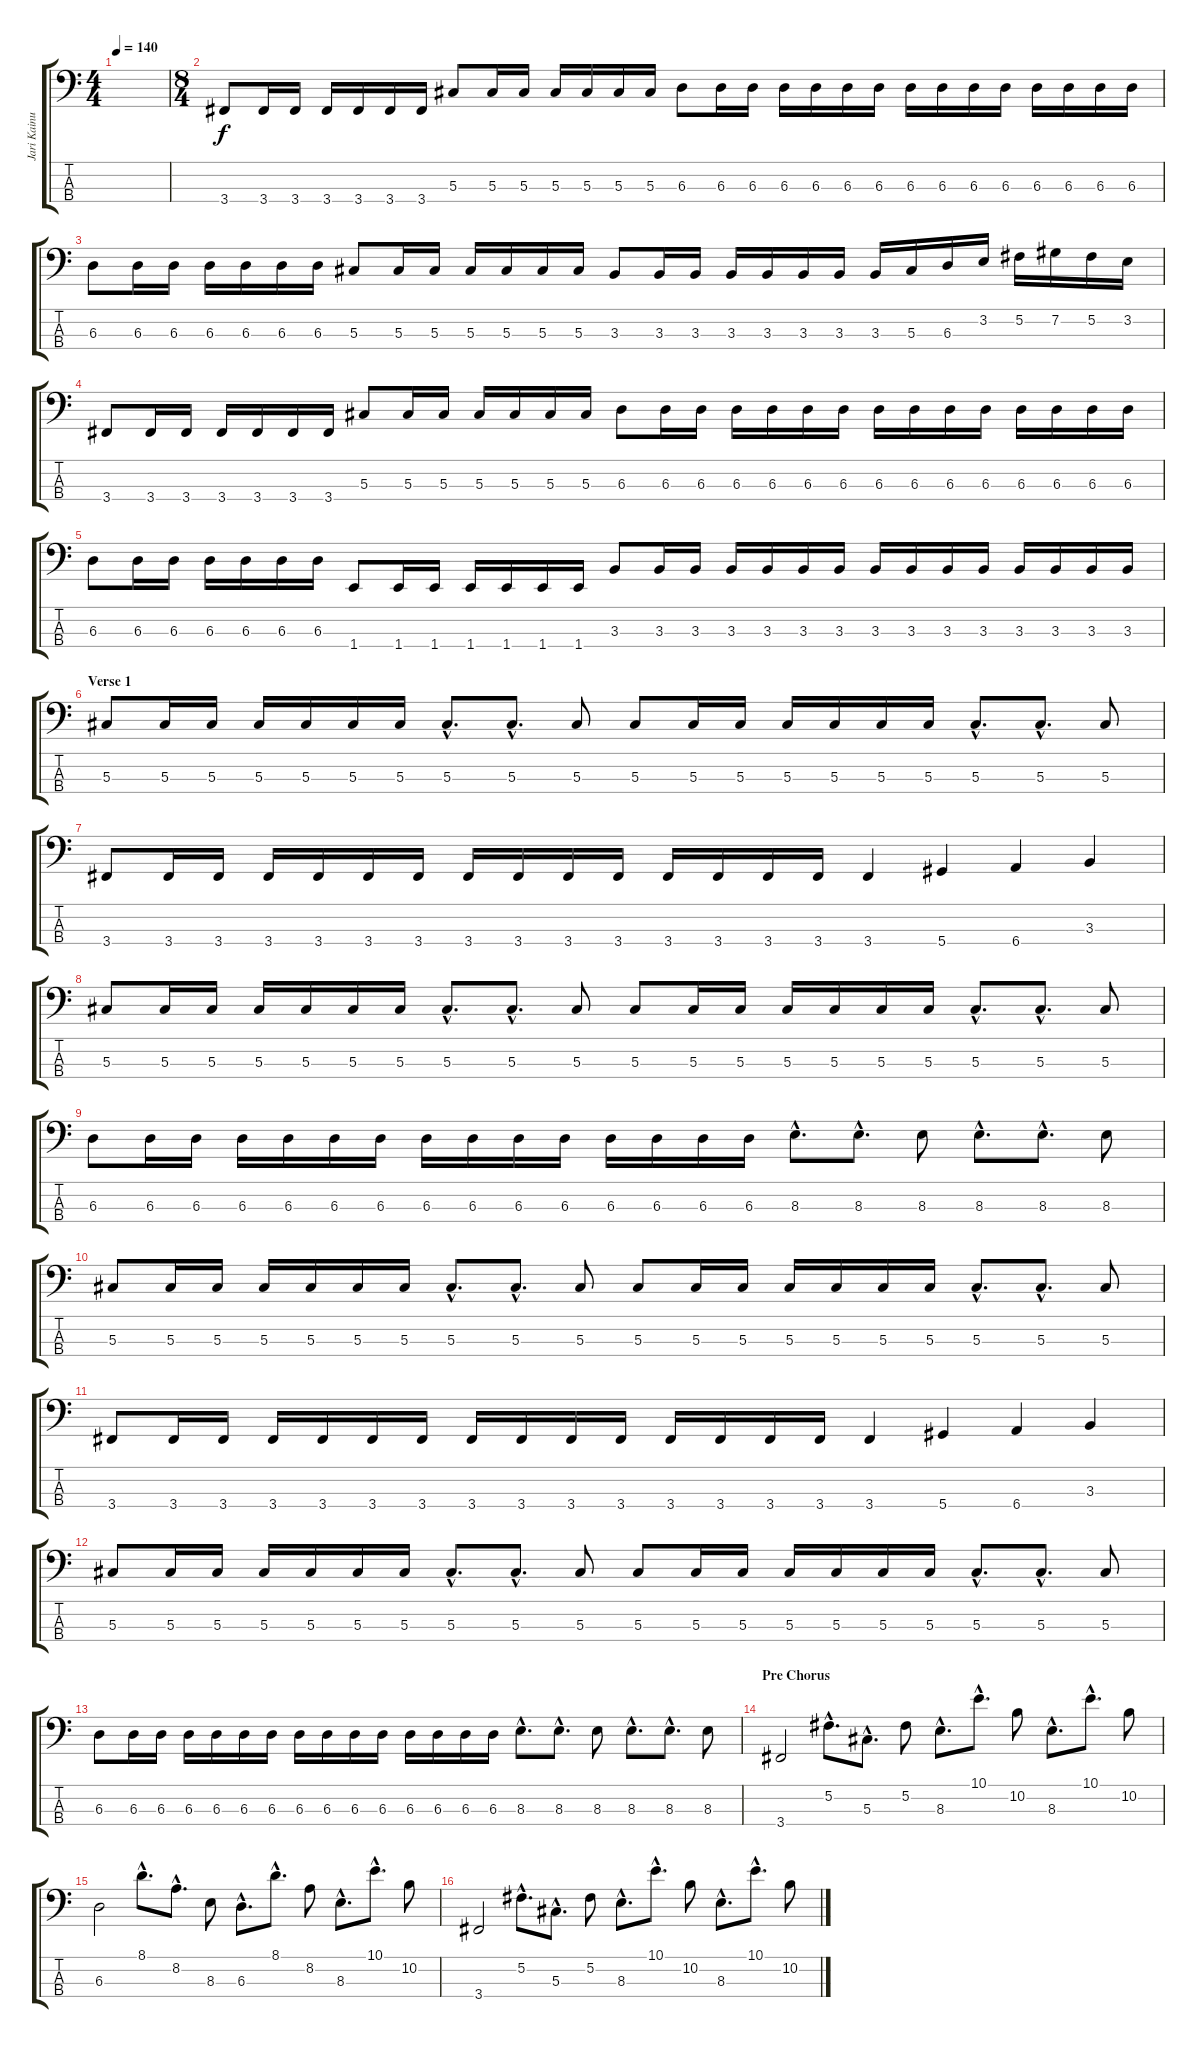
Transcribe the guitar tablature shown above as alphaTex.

\track ("Jari Kainulainen" "Jari Kainu") {instrument electricbassfinger}
\staff {score tabs}
\tuning (Gb2 Db2 Ab1 Eb1) {hide}
\ts (4 4)
\tempo 140
\clef f4
\ks c
|
\ts (8 4)
3.4.8 3.4.16 3.4.16 3.4.16 3.4.16 3.4.16 3.4.16 5.3.8 5.3.16 5.3.16 5.3.16 5.3.16 5.3.16 5.3.16 6.3.8 6.3.16 6.3.16 6.3.16 6.3.16 6.3.16 6.3.16 6.3.16 6.3.16 6.3.16 6.3.16 6.3.16 6.3.16 6.3.16 6.3.16 |
6.3.8 6.3.16 6.3.16 6.3.16 6.3.16 6.3.16 6.3.16 5.3.8 5.3.16 5.3.16 5.3.16 5.3.16 5.3.16 5.3.16 3.3.8 3.3.16 3.3.16 3.3.16 3.3.16 3.3.16 3.3.16 3.3.16 5.3.16 6.3.16 3.2.16 5.2.16 7.2.16 5.2.16 3.2.16 |
3.4.8 3.4.16 3.4.16 3.4.16 3.4.16 3.4.16 3.4.16 5.3.8 5.3.16 5.3.16 5.3.16 5.3.16 5.3.16 5.3.16 6.3.8 6.3.16 6.3.16 6.3.16 6.3.16 6.3.16 6.3.16 6.3.16 6.3.16 6.3.16 6.3.16 6.3.16 6.3.16 6.3.16 6.3.16 |
6.3.8 6.3.16 6.3.16 6.3.16 6.3.16 6.3.16 6.3.16 1.4.8 1.4.16 1.4.16 1.4.16 1.4.16 1.4.16 1.4.16 3.3.8 3.3.16 3.3.16 3.3.16 3.3.16 3.3.16 3.3.16 3.3.16 3.3.16 3.3.16 3.3.16 3.3.16 3.3.16 3.3.16 3.3.16 |
\section ("" "Verse 1")
5.3.8 5.3.16 5.3.16 5.3.16 5.3.16 5.3.16 5.3.16 5.3{hac}.8{d} 5.3{hac}.8{d} 5.3.8 5.3.8 5.3.16 5.3.16 5.3.16 5.3.16 5.3.16 5.3.16 5.3{hac}.8{d} 5.3{hac}.8{d} 5.3.8 |
3.4.8 3.4.16 3.4.16 3.4.16 3.4.16 3.4.16 3.4.16 3.4.16 3.4.16 3.4.16 3.4.16 3.4.16 3.4.16 3.4.16 3.4.16 3.4.4 5.4.4 6.4.4 3.3.4 |
5.3.8 5.3.16 5.3.16 5.3.16 5.3.16 5.3.16 5.3.16 5.3{hac}.8{d} 5.3{hac}.8{d} 5.3.8 5.3.8 5.3.16 5.3.16 5.3.16 5.3.16 5.3.16 5.3.16 5.3{hac}.8{d} 5.3{hac}.8{d} 5.3.8 |
6.3.8 6.3.16 6.3.16 6.3.16 6.3.16 6.3.16 6.3.16 6.3.16 6.3.16 6.3.16 6.3.16 6.3.16 6.3.16 6.3.16 6.3.16 8.3{hac}.8{d} 8.3{hac}.8{d} 8.3.8 8.3{hac}.8{d} 8.3{hac}.8{d} 8.3.8 |
5.3.8 5.3.16 5.3.16 5.3.16 5.3.16 5.3.16 5.3.16 5.3{hac}.8{d} 5.3{hac}.8{d} 5.3.8 5.3.8 5.3.16 5.3.16 5.3.16 5.3.16 5.3.16 5.3.16 5.3{hac}.8{d} 5.3{hac}.8{d} 5.3.8 |
3.4.8 3.4.16 3.4.16 3.4.16 3.4.16 3.4.16 3.4.16 3.4.16 3.4.16 3.4.16 3.4.16 3.4.16 3.4.16 3.4.16 3.4.16 3.4.4 5.4.4 6.4.4 3.3.4 |
5.3.8 5.3.16 5.3.16 5.3.16 5.3.16 5.3.16 5.3.16 5.3{hac}.8{d} 5.3{hac}.8{d} 5.3.8 5.3.8 5.3.16 5.3.16 5.3.16 5.3.16 5.3.16 5.3.16 5.3{hac}.8{d} 5.3{hac}.8{d} 5.3.8 |
6.3.8 6.3.16 6.3.16 6.3.16 6.3.16 6.3.16 6.3.16 6.3.16 6.3.16 6.3.16 6.3.16 6.3.16 6.3.16 6.3.16 6.3.16 8.3{hac}.8{d} 8.3{hac}.8{d} 8.3.8 8.3{hac}.8{d} 8.3{hac}.8{d} 8.3.8 |
\section ("" "Pre Chorus")
3.4.2 5.2{hac}.8{d} 5.3{hac}.8{d} 5.2.8 8.3{hac}.8{d} 10.1{hac}.8{d} 10.2.8 8.3{hac}.8{d} 10.1{hac}.8{d} 10.2.8 |
6.3.2 8.1{hac}.8{d} 8.2{hac}.8{d} 8.3.8 6.3{hac}.8{d} 8.1{hac}.8{d} 8.2.8 8.3{hac}.8{d} 10.1{hac}.8{d} 10.2.8 |
3.4.2 5.2{hac}.8{d} 5.3{hac}.8{d} 5.2.8 8.3{hac}.8{d} 10.1{hac}.8{d} 10.2.8 8.3{hac}.8{d} 10.1{hac}.8{d} 10.2.8
